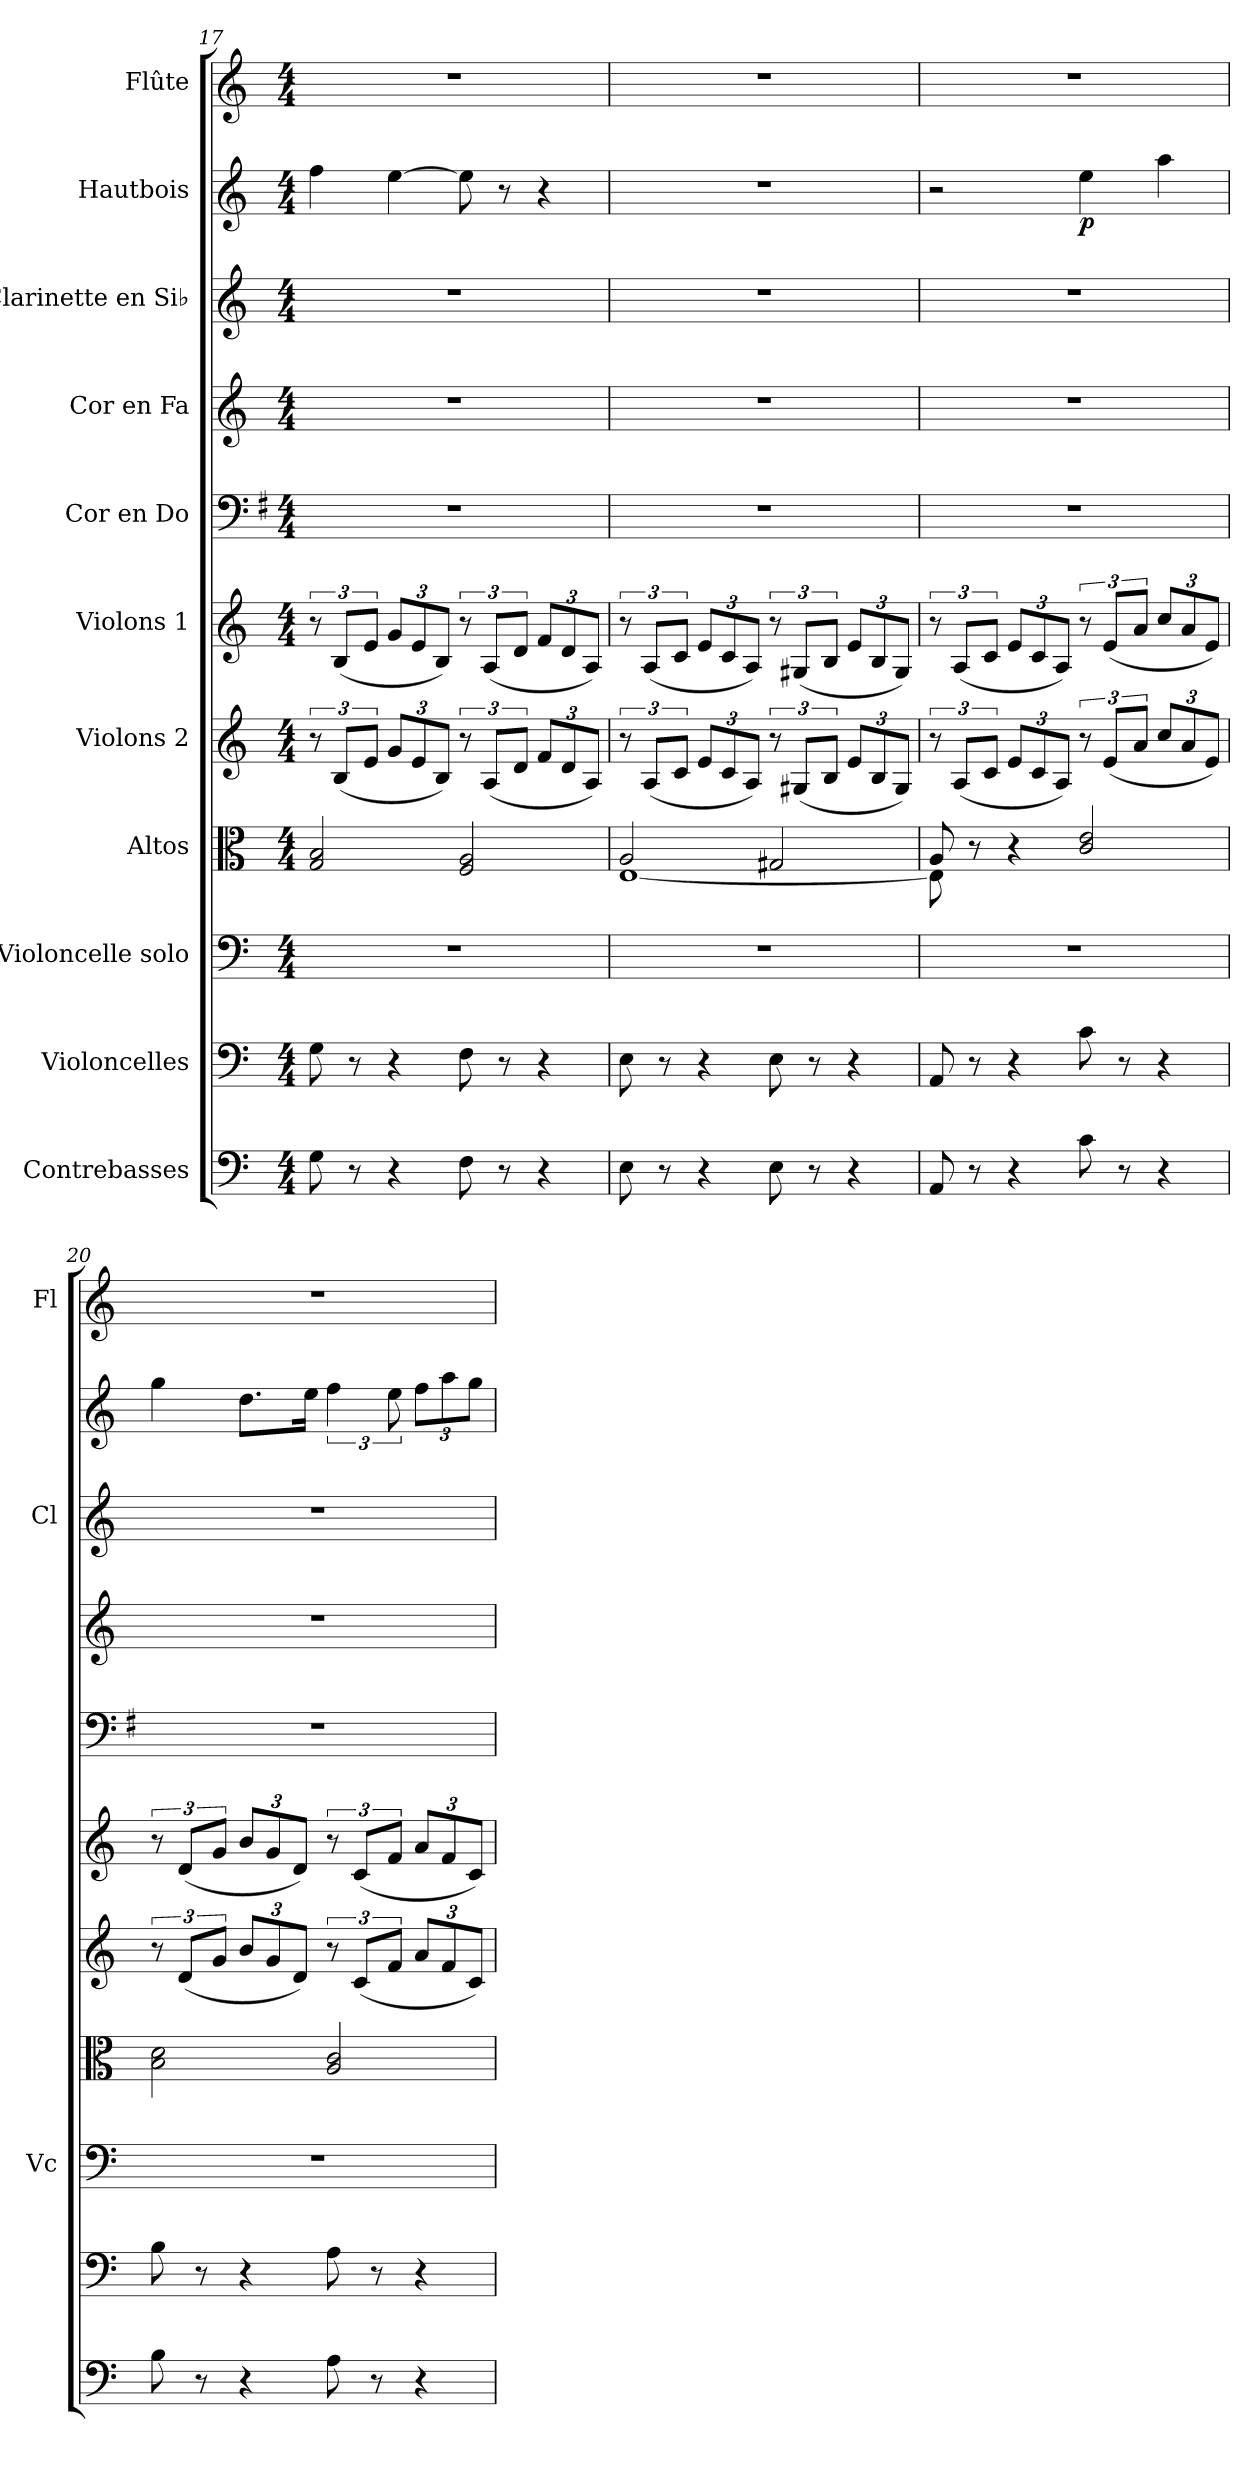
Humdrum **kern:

**kern	**kern	**kern	**kern	**kern	**kern	**kern	**kern	**kern	**kern	**dynam	**kern
*part11	*part10	*part9	*part8	*part7	*part6	*part5	*part4	*part3	*part2	*part2	*part1
*staff11	*staff10	*staff9	*staff8	*staff7	*staff6	*staff5	*staff4	*staff3	*staff2	*staff2	*staff1
*I"Contrebasses	*I"Violoncelles	*I"Violoncelle solo	*I"Altos	*I"Violons 2	*I"Violons 1	*I"Cor en Do	*I"Cor en Fa	*I"Clarinette en Si♭	*I"Hautbois	*	*I"Flûte
*	*	*I'Vc	*	*	*	*	*	*I'Cl	*	*	*I'Fl
*clefF4	*clefF4	*clefF4	*clefC3	*clefG2	*clefG2	*clefF4	*clefG2	*clefG2	*clefG2	*	*clefG2
*ITrd7c12	*	*	*	*	*	*ITrd4c7	*ITrd4c7	*ITrd1c2	*	*	*
*k[]	*k[]	*k[]	*k[]	*k[]	*k[]	*k[]	*k[b-]	*k[b-e-]	*k[]	*	*k[]
*M4/4	*M4/4	*M4/4	*M4/4	*M4/4	*M4/4	*M4/4	*M4/4	*M4/4	*M4/4	*	*M4/4
=17	=17	=17	=17	=17	=17	=17	=17	=17	=17	=17	=17
8GG\	8G\	1r	2G/ 2B/	12r	12r	1r	1r	1r	4ff\	.	1r
.	.	.	.	(<12B/L	(<12B/L	.	.	.	.	.	.
8r	8r	.	.	.	.	.	.	.	.	.	.
.	.	.	.	12e/J	12e/J	.	.	.	.	.	.
*	*	*	*	*Xbrackettup	*Xbrackettup	*	*	*	*	*	*
4r	4r	.	.	12g/L	12g/L	.	.	.	[4ee\	.	.
.	.	.	.	12e/	12e/	.	.	.	.	.	.
.	.	.	.	12B/J)	12B/J)	.	.	.	.	.	.
*	*	*	*	*brackettup	*brackettup	*	*	*	*	*	*
8FF\	8F\	.	2F/ 2A/	12r	12r	.	.	.	8ee\]	.	.
.	.	.	.	(<12A/L	(<12A/L	.	.	.	.	.	.
8r	8r	.	.	.	.	.	.	.	8r	.	.
.	.	.	.	12d/J	12d/J	.	.	.	.	.	.
*	*	*	*	*Xbrackettup	*Xbrackettup	*	*	*	*	*	*
4r	4r	.	.	12f/L	12f/L	.	.	.	4r	.	.
.	.	.	.	12d/	12d/	.	.	.	.	.	.
.	.	.	.	12A/J)	12A/J)	.	.	.	.	.	.
=18	=18	=18	=18	=18	=18	=18	=18	=18	=18	=18	=18
*	*	*	*^	*	*	*	*	*	*	*	*
*	*	*	*	*	*brackettup	*brackettup	*	*	*	*	*	*
8EE\	8E\	1r	2A/	[1E	12r	12r	1r	1r	1r	1r	.	1r
.	.	.	.	.	(<12A/L	(<12A/L	.	.	.	.	.	.
8r	8r	.	.	.	.	.	.	.	.	.	.	.
.	.	.	.	.	12c/J	12c/J	.	.	.	.	.	.
*	*	*	*	*	*Xbrackettup	*Xbrackettup	*	*	*	*	*	*
4r	4r	.	.	.	12e/L	12e/L	.	.	.	.	.	.
.	.	.	.	.	12c/	12c/	.	.	.	.	.	.
.	.	.	.	.	12A/J)	12A/J)	.	.	.	.	.	.
*	*	*	*	*	*brackettup	*brackettup	*	*	*	*	*	*
8EE\	8E\	.	2G#X/	.	12r	12r	.	.	.	.	.	.
.	.	.	.	.	(<12G#X/L	(<12G#X/L	.	.	.	.	.	.
8r	8r	.	.	.	.	.	.	.	.	.	.	.
.	.	.	.	.	12B/J	12B/J	.	.	.	.	.	.
*	*	*	*	*	*Xbrackettup	*Xbrackettup	*	*	*	*	*	*
4r	4r	.	.	.	12e/L	12e/L	.	.	.	.	.	.
.	.	.	.	.	12B/	12B/	.	.	.	.	.	.
.	.	.	.	.	12G#/J)	12G#/J)	.	.	.	.	.	.
!!LO:PB:g=z
=19	=19	=19	=19	=19	=19	=19	=19	=19	=19	=19	=19	=19
*	*	*	*	*	*brackettup	*brackettup	*	*	*	*	*	*
8AAA/	8AA/	1r	8A/	8E\]	12r	12r	1r	1r	1r	2r	.	1r
.	.	.	.	.	(<12A/L	(<12A/L	.	.	.	.	.	.
8r	8r	.	8r	2..ryy	.	.	.	.	.	.	.	.
.	.	.	.	.	12c/J	12c/J	.	.	.	.	.	.
*	*	*	*	*	*Xbrackettup	*Xbrackettup	*	*	*	*	*	*
4r	4r	.	4r	.	12e/L	12e/L	.	.	.	.	.	.
.	.	.	.	.	12c/	12c/	.	.	.	.	.	.
.	.	.	.	.	12A/J)	12A/J)	.	.	.	.	.	.
*	*	*	*	*	*brackettup	*brackettup	*	*	*	*	*	*
!	!	!	!	!	!	!	!	!	!	!	!LO:DY:b	!
8C\	8c\	.	2c/ 2e/	.	12r	12r	.	.	.	4ee\	p	.
.	.	.	.	.	(<12e/L	(<12e/L	.	.	.	.	.	.
8r	8r	.	.	.	.	.	.	.	.	.	.	.
.	.	.	.	.	12a/J	12a/J	.	.	.	.	.	.
*	*	*	*	*	*Xbrackettup	*Xbrackettup	*	*	*	*	*	*
4r	4r	.	.	.	12cc/L	12cc/L	.	.	.	4aa\	.	.
.	.	.	.	.	12a/	12a/	.	.	.	.	.	.
.	.	.	.	.	12e/J)	12e/J)	.	.	.	.	.	.
*	*	*	*v	*v	*	*	*	*	*	*	*	*
=20	=20	=20	=20	=20	=20	=20	=20	=20	=20	=20	=20
*	*	*	*	*brackettup	*brackettup	*	*	*	*	*	*
8BB\	8B\	1r	2B\ 2d\	12r	12r	1r	1r	1r	4gg\	.	1r
.	.	.	.	(<12d/L	(<12d/L	.	.	.	.	.	.
8r	8r	.	.	.	.	.	.	.	.	.	.
.	.	.	.	12g/J	12g/J	.	.	.	.	.	.
*	*	*	*	*Xbrackettup	*Xbrackettup	*	*	*	*	*	*
4r	4r	.	.	12b/L	12b/L	.	.	.	8.dd\L	.	.
.	.	.	.	12g/	12g/	.	.	.	.	.	.
.	.	.	.	12d/J)	12d/J)	.	.	.	.	.	.
.	.	.	.	.	.	.	.	.	16ee\Jk	.	.
*	*	*	*	*brackettup	*brackettup	*	*	*	*	*	*
8AA\	8A\	.	2A/ 2c/	12r	12r	.	.	.	6ff\	.	.
.	.	.	.	(<12c/L	(<12c/L	.	.	.	.	.	.
8r	8r	.	.	.	.	.	.	.	.	.	.
.	.	.	.	12f/J	12f/J	.	.	.	12ee\	.	.
*	*	*	*	*Xbrackettup	*Xbrackettup	*	*	*	*Xbrackettup	*	*
4r	4r	.	.	12a/L	12a/L	.	.	.	12ff\L	.	.
.	.	.	.	12f/	12f/	.	.	.	12aa\	.	.
.	.	.	.	12c/J)	12c/J)	.	.	.	12gg\J	.	.
=	=	=	=	=	=	=	=	=	=	=	=
*-	*-	*-	*-	*-	*-	*-	*-	*-	*-	*-	*-
